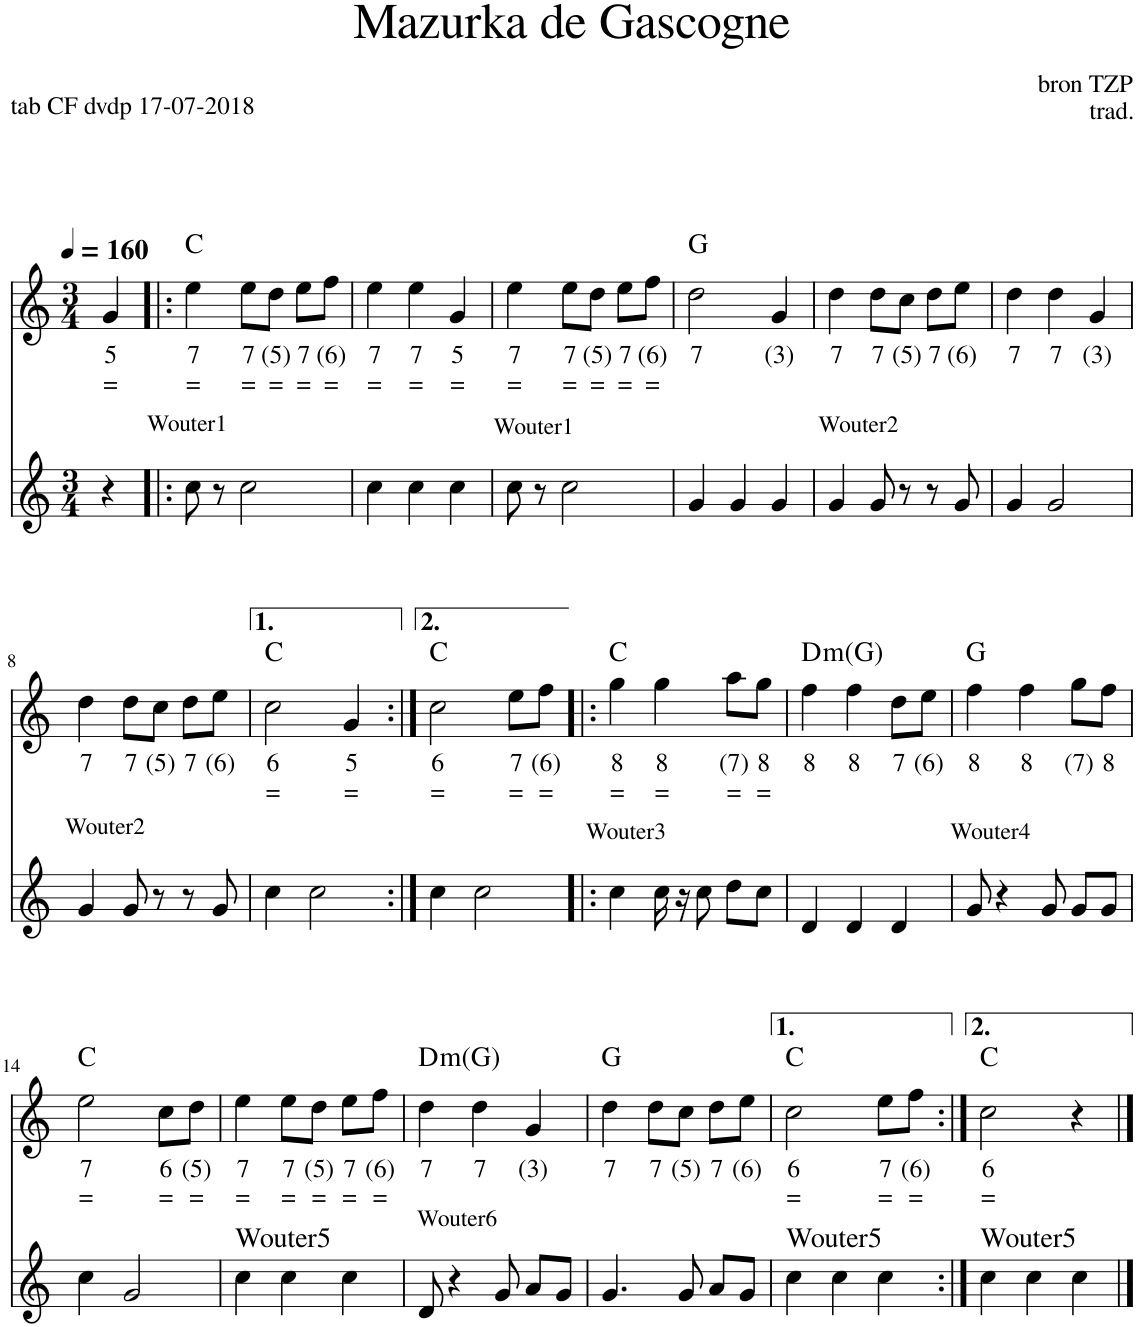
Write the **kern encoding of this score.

**kern	**harte	**kern	**text	**text	**harte
*part2	*part2	*part1	*part1	*part1	*part1
*staff2	*	*staff1	*staff1	*staff1	*
*I"Stem	*	*I"Bandoneon	*	*	*
*clefG2	*	*clefG2	*	*	*
*k[]	*	*k[]	*	*	*
*M3/4	*	*M3/4	*	*	*
*MM160	*	*MM160	*	*	*
=1	=1	=1	=1	=1	=1
!	!	!	!LO:LY:b	!LO:LY:b	!
4r	.	4g/	5	=	.
=2!|:	=2!|:	=2!|:	=2!|:	=2!|:	=2!|:
!LO:TX:a:t=Wouter1	!	!	!	!	!
!	!	!	!LO:LY:b	!LO:LY:b	!
8cc\	.	4ee\	7	=	C:maj
8r	.	.	.	.	.
!	!	!	!LO:LY:b	!LO:LY:b	!
2cc\	.	8ee\L	7	=	.
!	!	!	!LO:LY:b	!LO:LY:b	!
.	.	8dd\J	(5)	=	.
!	!	!	!LO:LY:b	!LO:LY:b	!
.	.	8ee\L	7	=	.
!	!	!	!LO:LY:b	!LO:LY:b	!
.	.	8ff\J	(6)	=	.
=3	=3	=3	=3	=3	=3
!	!	!	!LO:LY:b	!LO:LY:b	!
4cc\	.	4ee\	7	=	.
!	!	!	!LO:LY:b	!LO:LY:b	!
4cc\	.	4ee\	7	=	.
!	!	!	!LO:LY:b	!LO:LY:b	!
4cc\	.	4g/	5	=	.
=4	=4	=4	=4	=4	=4
!LO:TX:a:t=Wouter1	!	!	!	!	!
!	!	!	!LO:LY:b	!LO:LY:b	!
8cc\	.	4ee\	7	=	.
8r	.	.	.	.	.
!	!	!	!LO:LY:b	!LO:LY:b	!
2cc\	.	8ee\L	7	=	.
!	!	!	!LO:LY:b	!LO:LY:b	!
.	.	8dd\J	(5)	=	.
!	!	!	!LO:LY:b	!LO:LY:b	!
.	.	8ee\L	7	=	.
!	!	!	!LO:LY:b	!LO:LY:b	!
.	.	8ff\J	(6)	=	.
=5	=5	=5	=5	=5	=5
!	!	!	!LO:LY:b	!	!
4g/	.	2dd\	7	.	G:maj
4g/	.	.	.	.	.
!	!	!	!LO:LY:b	!	!
4g/	.	4g/	(3)	.	.
=6	=6	=6	=6	=6	=6
!LO:TX:a:t=Wouter2	!	!	!	!	!
!	!	!	!LO:LY:b	!	!
4g/	.	4dd\	7	.	.
!	!	!	!LO:LY:b	!	!
8g/	.	8dd\L	7	.	.
!	!	!	!LO:LY:b	!	!
8r	.	8cc\J	(5)	.	.
!	!	!	!LO:LY:b	!	!
8r	.	8dd\L	7	.	.
!	!	!	!LO:LY:b	!	!
8g/	.	8ee\J	(6)	.	.
=7	=7	=7	=7	=7	=7
!	!	!	!LO:LY:b	!	!
4g/	.	4dd\	7	.	.
!	!	!	!LO:LY:b	!	!
2g/	.	4dd\	7	.	.
!	!	!	!LO:LY:b	!	!
.	.	4g/	(3)	.	.
!!LO:LB:g=z
=8	=8	=8	=8	=8	=8
!LO:TX:a:t=Wouter2	!	!	!	!	!
!	!	!	!LO:LY:b	!	!
4g/	.	4dd\	7	.	.
!	!	!	!LO:LY:b	!	!
8g/	.	8dd\L	7	.	.
!	!	!	!LO:LY:b	!	!
8r	.	8cc\J	(5)	.	.
!	!	!	!LO:LY:b	!	!
8r	.	8dd\L	7	.	.
!	!	!	!LO:LY:b	!	!
8g/	.	8ee\J	(6)	.	.
=9	=9	=9	=9	=9	=9
!	!	!	!LO:LY:b	!LO:LY:b	!
4cc\	.	2cc\	6	=	C:maj
2cc\	.	.	.	.	.
!	!	!	!LO:LY:b	!LO:LY:b	!
.	.	4g/	5	=	.
=10:|!	=10:|!	=10:|!	=10:|!	=10:|!	=10:|!
!	!	!	!LO:LY:b	!LO:LY:b	!
4cc\	.	2cc\	6	=	C:maj
2cc\	.	.	.	.	.
!	!	!	!LO:LY:b	!LO:LY:b	!
.	.	8ee\L	7	=	.
!	!	!	!LO:LY:b	!LO:LY:b	!
.	.	8ff\J	(6)	=	.
=11!|:	=11!|:	=11!|:	=11!|:	=11!|:	=11!|:
!LO:TX:a:t=Wouter3	!	!	!	!	!
!	!	!	!LO:LY:b	!LO:LY:b	!
4cc\	.	4gg\	8	=	C:maj
!	!	!	!LO:LY:b	!LO:LY:b	!
16cc\	.	4gg\	8	=	.
16r	.	.	.	.	.
8cc\	.	.	.	.	.
!	!	!	!LO:LY:b	!LO:LY:b	!
8dd\L	.	8aa\L	(7)	=	.
!	!	!	!LO:LY:b	!LO:LY:b	!
8cc\J	.	8gg\J	8	=	.
=12	=12	=12	=12	=12	=12
!	!	!	!LO:LY:b	!	!LO:H:kt=m
4d/	.	4ff\	8	.	D:min
!	!	!	!LO:LY:b	!	!
4d/	.	4ff\	8	.	.
!	!	!	!LO:LY:b	!	!
4d/	.	8dd\L	7	.	.
!	!	!	!LO:LY:b	!	!
.	.	8ee\J	(6)	.	.
=13	=13	=13	=13	=13	=13
!LO:TX:a:t=Wouter4	!	!	!	!	!
!	!	!	!LO:LY:b	!	!
8g/	.	4ff\	8	.	G:maj
4r	.	.	.	.	.
!	!	!	!LO:LY:b	!	!
.	.	4ff\	8	.	.
8g/	.	.	.	.	.
!	!	!	!LO:LY:b	!	!
8g/L	.	8gg\L	(7)	.	.
!	!	!	!LO:LY:b	!	!
8g/J	.	8ff\J	8	.	.
!!LO:LB:g=z
=14	=14	=14	=14	=14	=14
!	!	!	!LO:LY:b	!LO:LY:b	!
4cc\	.	2ee\	7	=	C:maj
2g/	.	.	.	.	.
!	!	!	!LO:LY:b	!LO:LY:b	!
.	.	8cc\L	6	=	.
!	!	!	!LO:LY:b	!LO:LY:b	!
.	.	8dd\J	(5)	=	.
=15	=15	=15	=15	=15	=15
!	!LO:H:kt=Wouter5	!	!LO:LY:b	!LO:LY:b	!
4cc\	N	4ee\	7	=	.
!	!	!	!LO:LY:b	!LO:LY:b	!
4cc\	.	8ee\L	7	=	.
!	!	!	!LO:LY:b	!LO:LY:b	!
.	.	8dd\J	(5)	=	.
!	!	!	!LO:LY:b	!LO:LY:b	!
4cc\	.	8ee\L	7	=	.
!	!	!	!LO:LY:b	!LO:LY:b	!
.	.	8ff\J	(6)	=	.
=16	=16	=16	=16	=16	=16
!LO:TX:a:t=Wouter6	!	!	!	!	!
!	!	!	!LO:LY:b	!	!LO:H:kt=m
8d/	.	4dd\	7	.	D:min
4r	.	.	.	.	.
!	!	!	!LO:LY:b	!	!
.	.	4dd\	7	.	.
8g/	.	.	.	.	.
!	!	!	!LO:LY:b	!	!
8a/L	.	4g/	(3)	.	.
8g/J	.	.	.	.	.
=17	=17	=17	=17	=17	=17
!	!	!	!LO:LY:b	!	!
4.g/	.	4dd\	7	.	G:maj
!	!	!	!LO:LY:b	!	!
.	.	8dd\L	7	.	.
!	!	!	!LO:LY:b	!	!
8g/	.	8cc\J	(5)	.	.
!	!	!	!LO:LY:b	!	!
8a/L	.	8dd\L	7	.	.
!	!	!	!LO:LY:b	!	!
8g/J	.	8ee\J	(6)	.	.
=18	=18	=18	=18	=18	=18
!	!LO:H:kt=Wouter5	!	!LO:LY:b	!LO:LY:b	!
4cc\	N	2cc\	6	=	C:maj
4cc\	.	.	.	.	.
!	!	!	!LO:LY:b	!LO:LY:b	!
4cc\	.	8ee\L	7	=	.
!	!	!	!LO:LY:b	!LO:LY:b	!
.	.	8ff\J	(6)	=	.
=19:|!	=19:|!	=19:|!	=19:|!	=19:|!	=19:|!
!	!LO:H:kt=Wouter5	!	!LO:LY:b	!LO:LY:b	!
4cc\	N	2cc\	6	=	C:maj
4cc\	.	.	.	.	.
4cc\	.	4r	.	.	.
==	==	==	==	==	==
*-	*-	*-	*-	*-	*-
